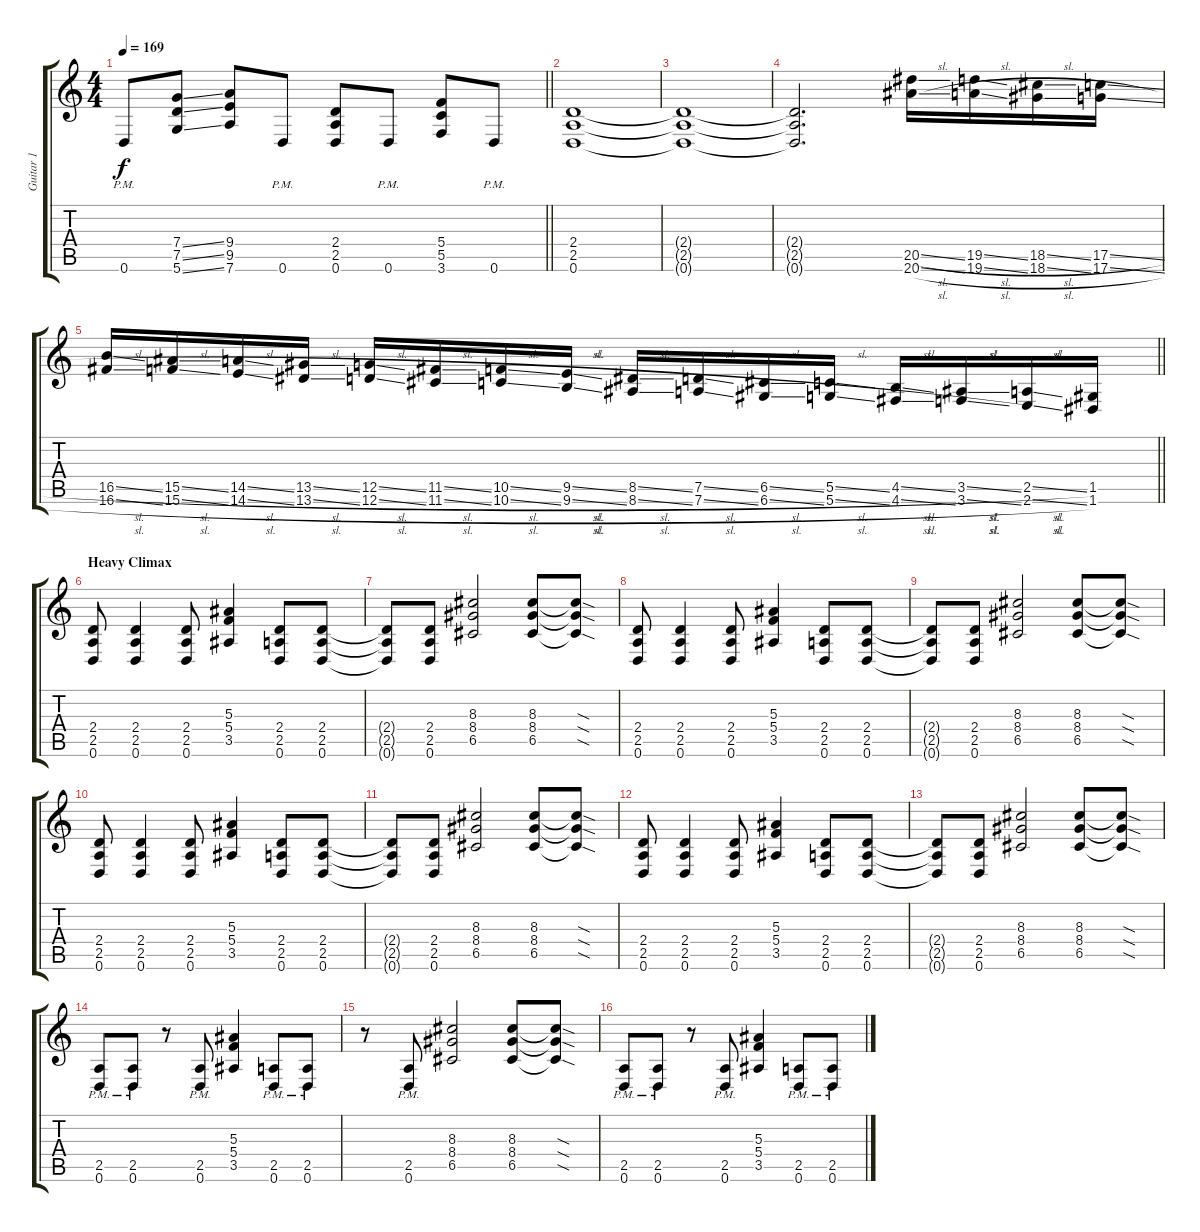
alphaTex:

\track ("Guitar 1" "Guitar 1") {instrument distortionguitar}
\staff {score tabs}
\tuning (D4 A3 F3 C3 G2 D2) {hide}
\ts (4 4)
\tempo 169
\clef g2
\barLineRight lightlight
\ks c
0.6{pm}.8{dy f} (7.4{ss} 7.5{ss} 5.6{ss}).8 (9.4 9.5 7.6).8 0.6{pm}.8 (2.4 2.5 0.6).8 0.6{pm}.8 (5.4 5.5 3.6).8 0.6{pm}.8 |
(2.4 2.5 0.6).1 |
(2.4{t} 2.5{t} 0.6{t}).1 |
(2.4{t} 2.5{t} 0.6{t}).2{d} (20.5{sl} 20.6{sl}).16 (19.5{sl} 19.6{sl}).16 (18.5{sl} 18.6{sl}).16 (17.5{sl} 17.6{sl}).16 |
\barLineRight lightlight
(16.5{sl} 16.6{sl}).16 (15.5{sl} 15.6{sl}).16 (14.5{sl} 14.6{sl}).16 (13.5{sl} 13.6{sl}).16 (12.5{sl} 12.6{sl}).16 (11.5{sl} 11.6{sl}).16 (10.5{sl} 10.6{sl}).16 (9.5{sl} 9.6{sl}).16 (8.5{sl} 8.6{sl}).16 (7.5{sl} 7.6{sl}).16 (6.5{sl} 6.6{sl}).16 (5.5{sl} 5.6{sl}).16 (4.5{sl} 4.6{sl}).16 (3.5{sl} 3.6{sl}).16 (2.5{sl} 2.6{sl}).16 (1.5 1.6).16 |
\section ("" "Heavy Climax ")
(2.4 2.5 0.6).8 (2.4 2.5 0.6).4 (2.4 2.5 0.6).8 (5.3 5.4 3.5).4 (2.4 2.5 0.6).8 (2.4 2.5 0.6).8 |
(2.4{t} 2.5{t} 0.6{t}).8 (2.4 2.5 0.6).8 (8.3 8.4 6.5).2 (8.3 8.4 6.5).8 (8.3{sod t} 8.4{sod t} 6.5{sod t}).8 |
(2.4 2.5 0.6).8 (2.4 2.5 0.6).4 (2.4 2.5 0.6).8 (5.3 5.4 3.5).4 (2.4 2.5 0.6).8 (2.4 2.5 0.6).8 |
(2.4{t} 2.5{t} 0.6{t}).8 (2.4 2.5 0.6).8 (8.3 8.4 6.5).2 (8.3 8.4 6.5).8 (8.3{sod t} 8.4{sod t} 6.5{sod t}).8 |
(2.4 2.5 0.6).8 (2.4 2.5 0.6).4 (2.4 2.5 0.6).8 (5.3 5.4 3.5).4 (2.4 2.5 0.6).8 (2.4 2.5 0.6).8 |
(2.4{t} 2.5{t} 0.6{t}).8 (2.4 2.5 0.6).8 (8.3 8.4 6.5).2 (8.3 8.4 6.5).8 (8.3{sod t} 8.4{sod t} 6.5{sod t}).8 |
(2.4 2.5 0.6).8 (2.4 2.5 0.6).4 (2.4 2.5 0.6).8 (5.3 5.4 3.5).4 (2.4 2.5 0.6).8 (2.4 2.5 0.6).8 |
(2.4{t} 2.5{t} 0.6{t}).8 (2.4 2.5 0.6).8 (8.3 8.4 6.5).2 (8.3 8.4 6.5).8 (8.3{sod t} 8.4{sod t} 6.5{sod t}).8 |
(2.5{pm} 0.6{pm}).8 (2.5{pm} 0.6{pm}).8 r.8 (2.5{pm} 0.6{pm}).8 (5.3 5.4 3.5).4 (2.5{pm} 0.6{pm}).8 (2.5{pm} 0.6{pm}).8 |
r.8 (2.5{pm} 0.6{pm}).8 (8.3 8.4 6.5).2 (8.3 8.4 6.5).8 (8.3{sod t} 8.4{sod t} 6.5{sod t}).8 |
(2.5{pm} 0.6{pm}).8 (2.5{pm} 0.6{pm}).8 r.8 (2.5{pm} 0.6{pm}).8 (5.3 5.4 3.5).4 (2.5{pm} 0.6{pm}).8 (2.5{pm} 0.6{pm}).8
